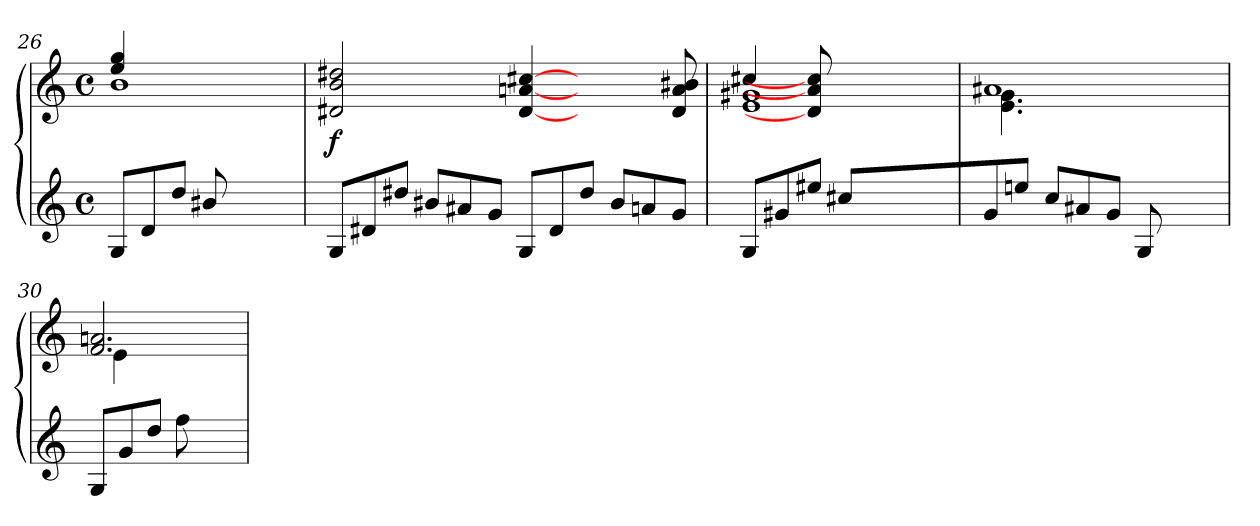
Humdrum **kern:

**kern	**kern	**dynam
*part1	*part1	*part1
*staff2	*staff1	*staff1/2
*M4/4	*M4/4	*
*met(c)	*met(c)	*
=26	=26	=26
*	*^	*
8G/L	4ee/ 4gg/	1b	.
8d/	.	.	.
8dd/J	2.ryy	.	.
8b#X/L	.	.	.
2ryy	.	.	.
*	*v	*v	*
=27	=27	=27
!	!	!LO:DY:b
8G/L	2d#X/ 2b/ 2dd#X/	f
8d#/	.	.
8dd#/J	.	.
8b#X/L	.	.
8a#X/	4ryy	.
8g/J	.	.
8G/L	[4d#/ [4an/ [4cc#X/	.
8d#/	.	.
8dd#/J	4.ryy	.
8b#/L	.	.
8a/	.	.
8g/J	8d#/ 8a/ 8b#/	.
!!LO:LB:g=z
=28	=28	=28
*	*^	*
8G/L	(4cc#X/	1e 1g#X	.
8g#/	.	.	.
8ee#X/J	8d#/] 8a/] 8cc#/]	.	.
8cc#/L	2ryy	.	.
2ryy	.	.	.
.	8ryy	.	.
=29	=29	=29	=29
8g/	1a#X	4.e\ 4.g\	.
8een/J	.	.	.
8cc/L	.	.	.
8a#X/	.	2ryy	.
8g/J	.	.	.
8G/L	.	.	.
4ryy	.	.	.
.	.	8ryy	.
=30	=30	=30	=30
8G/L	2.f/ 2.an/	4e\	.
8g/	.	.	.
8dd/J	.	2ryy	.
8ff\L	.	.	.
4ryy	.	.	.
*	*v	*v	*
=	=	=
*-	*-	*-
